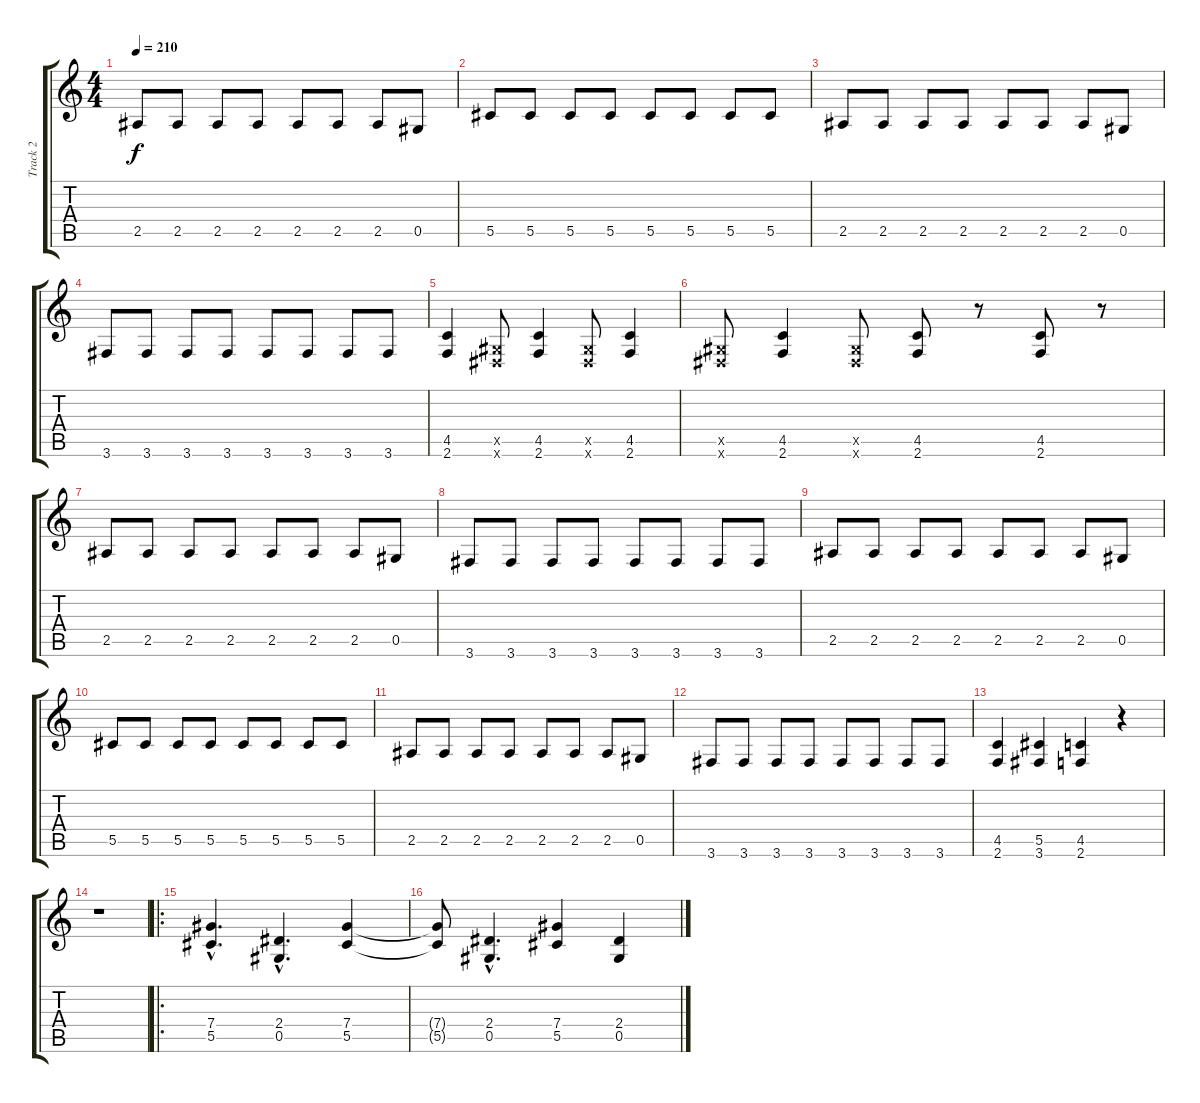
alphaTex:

\track ("Track 2" "Track 2") {instrument distortionguitar}
\staff {score tabs}
\tuning (Eb4 Bb3 Gb3 Db3 Ab2 Eb2) {hide}
\ts (4 4)
\tempo 210
\clef g2
\ks c
2.5.8{dy f} 2.5.8 2.5.8 2.5.8 2.5.8 2.5.8 2.5.8 0.5.8 |
5.5.8 5.5.8 5.5.8 5.5.8 5.5.8 5.5.8 5.5.8 5.5.8 |
2.5.8 2.5.8 2.5.8 2.5.8 2.5.8 2.5.8 2.5.8 0.5.8 |
3.6.8 3.6.8 3.6.8 3.6.8 3.6.8 3.6.8 3.6.8 3.6.8 |
(4.5 2.6).4 (0.5{x} 0.6{x}).8 (4.5 2.6).4 (0.5{x} 0.6{x}).8 (4.5 2.6).4 |
(0.5{x} 0.6{x}).8 (4.5 2.6).4 (0.5{x} 0.6{x}).8 (4.5 2.6).8 r.8 (4.5 2.6).8 r.8 |
2.5.8 2.5.8 2.5.8 2.5.8 2.5.8 2.5.8 2.5.8 0.5.8 |
3.6.8 3.6.8 3.6.8 3.6.8 3.6.8 3.6.8 3.6.8 3.6.8 |
2.5.8 2.5.8 2.5.8 2.5.8 2.5.8 2.5.8 2.5.8 0.5.8 |
5.5.8 5.5.8 5.5.8 5.5.8 5.5.8 5.5.8 5.5.8 5.5.8 |
2.5.8 2.5.8 2.5.8 2.5.8 2.5.8 2.5.8 2.5.8 0.5.8 |
3.6.8 3.6.8 3.6.8 3.6.8 3.6.8 3.6.8 3.6.8 3.6.8 |
(4.5 2.6).4 (5.5 3.6).4 (4.5 2.6).4 r.4 |
r.1 |
\ro
(7.4{hac} 5.5{hac}).4{d} (2.4{hac} 0.5{hac}).4{d} (7.4 5.5).4 |
(7.4{t} 5.5{t}).8 (2.4{hac} 0.5{hac}).4{d} (7.4 5.5).4 (2.4 0.5).4
